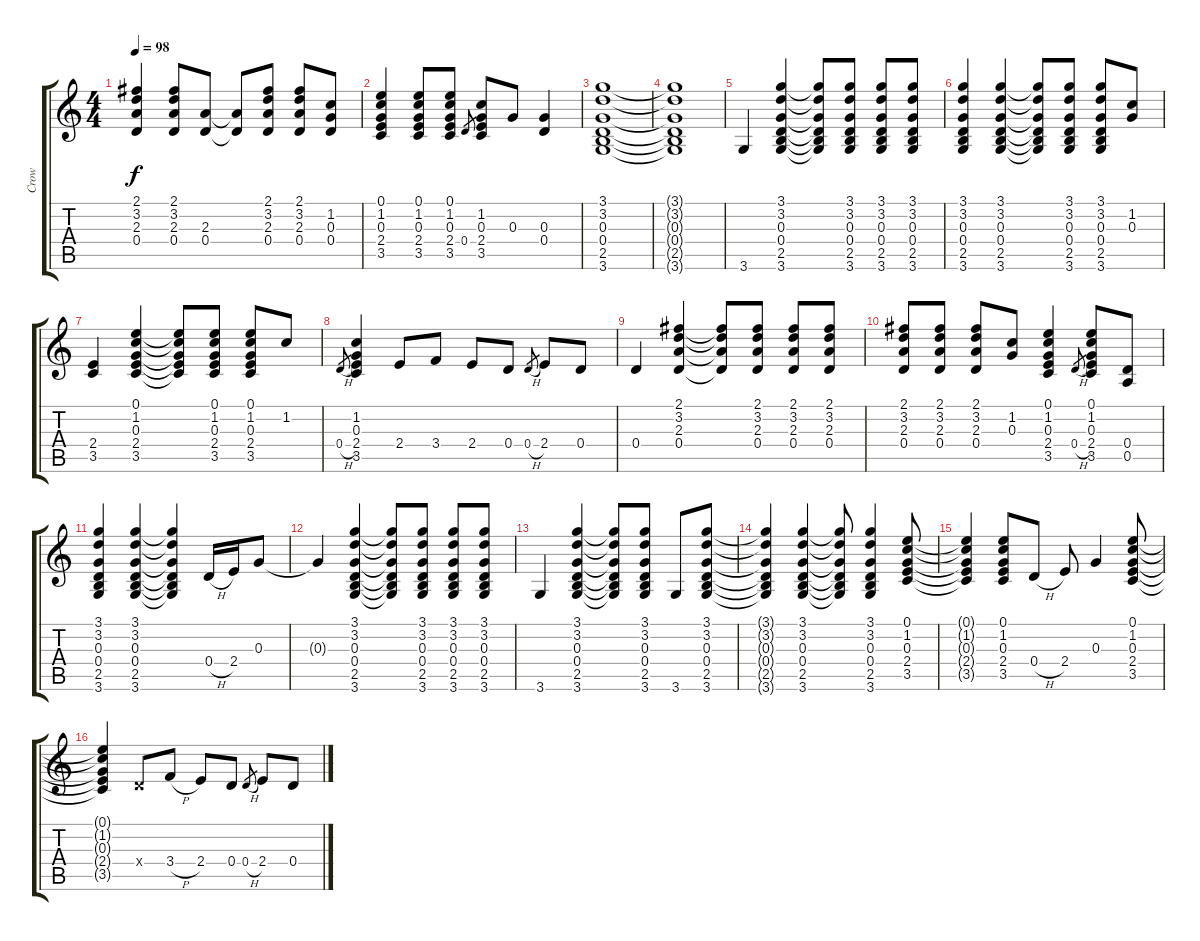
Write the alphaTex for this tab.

\track ("Crow" "Crow") {instrument acousticguitarsteel}
\staff {score tabs}
\tuning (E4 B3 G3 D3 A2 E2) {hide}
\ts (4 4)
\tempo 98
\clef g2
\ks c
(2.1 3.2 2.3 0.4).4{dy f} (2.1 3.2 2.3 0.4).8 (2.3 0.4).8 (2.3{t} 0.4{t}).8 (2.1 3.2 2.3 0.4).8 (2.1 3.2 2.3 0.4).8 (1.2 0.3 0.4).8 |
(0.1 1.2 0.3 2.4 3.5).4 (0.1 1.2 0.3 2.4 3.5).8 (0.1 1.2 0.3 2.4 3.5).8 0.4.8{gr} (1.2 0.3 2.4 3.5).8 0.3.8 (0.3 0.4).4 |
(3.1 3.2 0.3 0.4 2.5 3.6).1 |
(3.1{t} 3.2{t} 0.3{t} 0.4{t} 2.5{t} 3.6{t}).1 |
3.6.4 (3.1 3.2 0.3 0.4 2.5 3.6).4 (3.1{t} 3.2{t} 0.3{t} 0.4{t} 2.5{t} 3.6{t}).8 (3.1 3.2 0.3 0.4 2.5 3.6).8 (3.1 3.2 0.3 0.4 2.5 3.6).8 (3.1 3.2 0.3 0.4 2.5 3.6).8 |
(3.1 3.2 0.3 0.4 2.5 3.6).4 (3.1 3.2 0.3 0.4 2.5 3.6).4 (3.1{t} 3.2{t} 0.3{t} 0.4{t} 2.5{t} 3.6{t}).8 (3.1 3.2 0.3 0.4 2.5 3.6).8 (3.1 3.2 0.3 0.4 2.5 3.6).8 (1.2 0.3).8 |
(2.4 3.5).4 (0.1 1.2 0.3 2.4 3.5).4 (0.1{t} 1.2{t} 0.3{t} 2.4{t} 3.5{t}).8 (0.1 1.2 0.3 2.4 3.5).8 (0.1 1.2 0.3 2.4 3.5).8 1.2.8 |
0.4{h}.8{gr} (1.2 0.3 2.4 3.5).4 2.4.8 3.4.8 2.4.8 0.4.8 0.4{h}.8{gr} 2.4.8 0.4.8 |
0.4.4 (2.1 3.2 2.3 0.4).4 (2.1{t} 3.2{t} 2.3{t} 0.4{t}).8 (2.1 3.2 2.3 0.4).8 (2.1 3.2 2.3 0.4).8 (2.1 3.2 2.3 0.4).8 |
(2.1 3.2 2.3 0.4).8 (2.1 3.2 2.3 0.4).8 (2.1 3.2 2.3 0.4).8 (1.2 0.3).8 (0.1 1.2 0.3 2.4 3.5).4 0.4{h}.8{gr} (0.1 1.2 0.3 2.4 3.5).8 (0.4 0.5).8 |
(3.1 3.2 0.3 0.4 2.5 3.6).4 (3.1 3.2 0.3 0.4 2.5 3.6).4 (3.1{t} 3.2{t} 0.3{t} 0.4{t} 2.5{t} 3.6{t}).4 0.4{h}.16 2.4.16 0.3.8 |
0.3{t}.4 (3.1 3.2 0.3 0.4 2.5 3.6).4 (3.1{t} 3.2{t} 0.3{t} 0.4{t} 2.5{t} 3.6{t}).8 (3.1 3.2 0.3 0.4 2.5 3.6).8 (3.1 3.2 0.3 0.4 2.5 3.6).8 (3.1 3.2 0.3 0.4 2.5 3.6).8 |
3.6.4 (3.1 3.2 0.3 0.4 2.5 3.6).4 (3.1{t} 3.2{t} 0.3{t} 0.4{t} 2.5{t} 3.6{t}).8 (3.1 3.2 0.3 0.4 2.5 3.6).8 3.6.8 (3.1 3.2 0.3 0.4 2.5 3.6).8 |
(3.1{t} 3.2{t} 0.3{t} 0.4{t} 2.5{t} 3.6{t}).4 (3.1 3.2 0.3 0.4 2.5 3.6).4 (3.1{t} 3.2{t} 0.3{t} 0.4{t} 2.5{t} 3.6{t}).8 (3.1 3.2 0.3 0.4 2.5 3.6).4 (0.1 1.2 0.3 2.4 3.5).8 |
(0.1{t} 1.2{t} 0.3{t} 2.4{t} 3.5{t}).4 (0.1 1.2 0.3 2.4 3.5).8 0.4{h}.8 2.4.8 0.3.4 (0.1 1.2 0.3 2.4 3.5).8 |
(0.1{t} 1.2{t} 0.3{t} 2.4{t} 3.5{t}).4 0.4{x}.8 3.4{h}.8 2.4.8 0.4.8 0.4{h}.8{gr} 2.4.8 0.4.8
